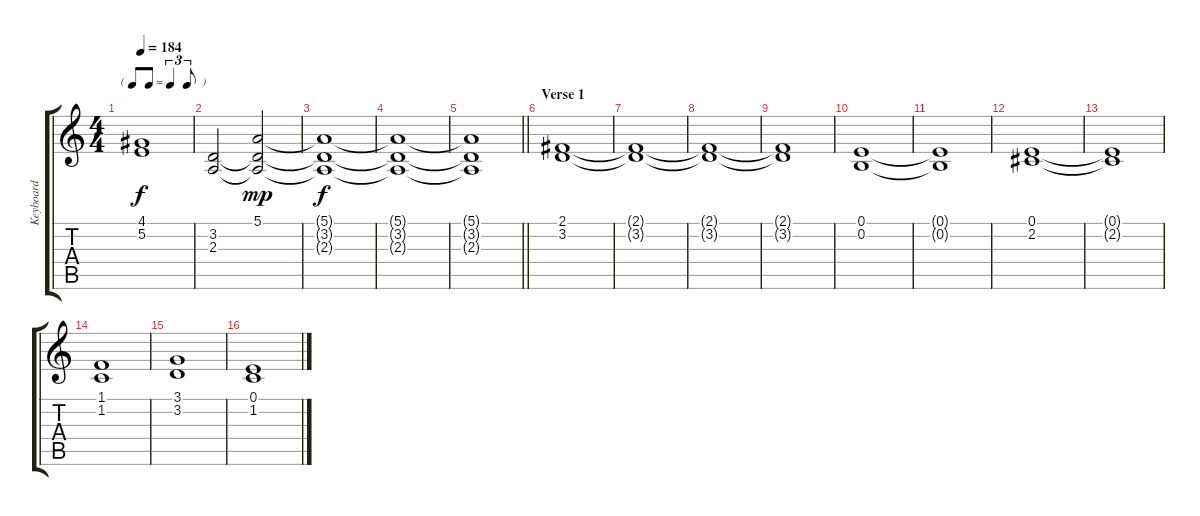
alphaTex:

\track ("Keyboard" "Keyboard") {instrument drawbarorgan}
\staff {score tabs}
\tuning (E4 B3 G3 D3 A2 E2) {hide}
\ts (4 4)
\tf triplet8th
\tempo 184
\clef g2
\ks c
(4.1{t} 5.2{t}).1{dy f} |
(3.2 2.3).2{volume 5 instrument stringensemble1} (5.1 3.2{t} 2.3{t}).2{dy mp} |
(5.1{t} 3.2{t} 2.3{t}).1{dy f} |
(5.1{t} 3.2{t} 2.3{t}).1{volume 2} |
\barLineRight lightlight
(5.1{t} 3.2{t} 2.3{t}).1 |
\section ("" "Verse 1")
(2.1 3.2).1{volume 4 balance 3 instrument drawbarorgan} |
(2.1{t} 3.2{t}).1 |
(2.1{t} 3.2{t}).1 |
(2.1{t} 3.2{t}).1 |
(0.1 0.2).1 |
(0.1{t} 0.2{t}).1 |
(0.1 2.2).1 |
(0.1{t} 2.2{t}).1 |
(1.1 1.2).1 |
(3.1 3.2).1 |
(0.1 1.2).1
